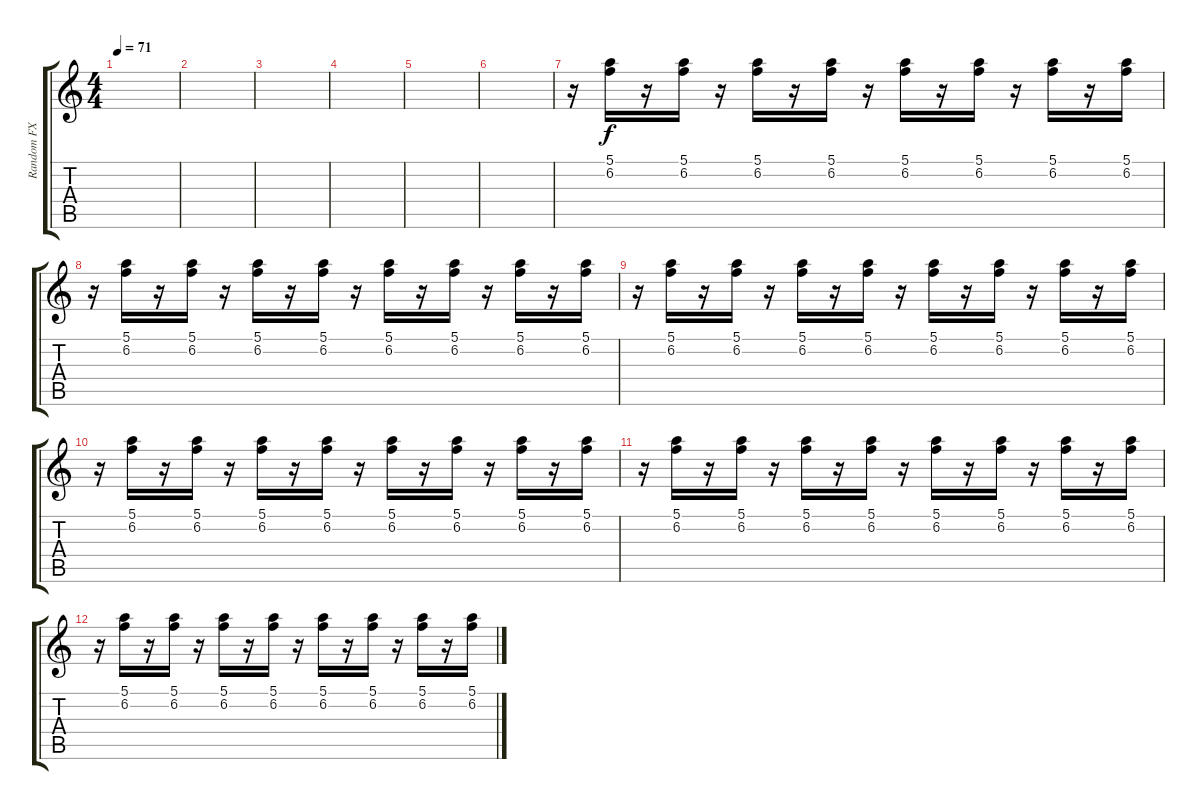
\track ("Random FX" "Random FX") {instrument acousticguitarnylon}
\staff {score tabs}
\tuning (E4 B3 G3 D3 A2 D2) {hide}
\ts (4 4)
\tempo 71
\clef g2
\ks c
|
|
|
|
|
|
r.16 (5.1 6.2).16 r.16 (5.1 6.2).16 r.16 (5.1 6.2).16 r.16 (5.1 6.2).16 r.16 (5.1 6.2).16 r.16 (5.1 6.2).16 r.16 (5.1 6.2).16 r.16 (5.1 6.2).16 |
r.16 (5.1 6.2).16 r.16 (5.1 6.2).16 r.16 (5.1 6.2).16 r.16 (5.1 6.2).16 r.16 (5.1 6.2).16 r.16 (5.1 6.2).16 r.16 (5.1 6.2).16 r.16 (5.1 6.2).16 |
r.16{volume 0} (5.1 6.2).16 r.16 (5.1 6.2).16 r.16 (5.1 6.2).16 r.16 (5.1 6.2).16 r.16 (5.1 6.2).16 r.16 (5.1 6.2).16 r.16 (5.1 6.2).16 r.16 (5.1 6.2).16 |
r.16 (5.1 6.2).16 r.16 (5.1 6.2).16 r.16 (5.1 6.2).16 r.16 (5.1 6.2).16 r.16 (5.1 6.2).16 r.16 (5.1 6.2).16 r.16 (5.1 6.2).16 r.16 (5.1 6.2).16 |
r.16 (5.1 6.2).16 r.16 (5.1 6.2).16 r.16 (5.1 6.2).16 r.16 (5.1 6.2).16 r.16 (5.1 6.2).16 r.16 (5.1 6.2).16 r.16 (5.1 6.2).16 r.16 (5.1 6.2).16 |
r.16 (5.1 6.2).16 r.16 (5.1 6.2).16 r.16 (5.1 6.2).16 r.16 (5.1 6.2).16 r.16 (5.1 6.2).16 r.16 (5.1 6.2).16 r.16 (5.1 6.2).16 r.16 (5.1 6.2).16
